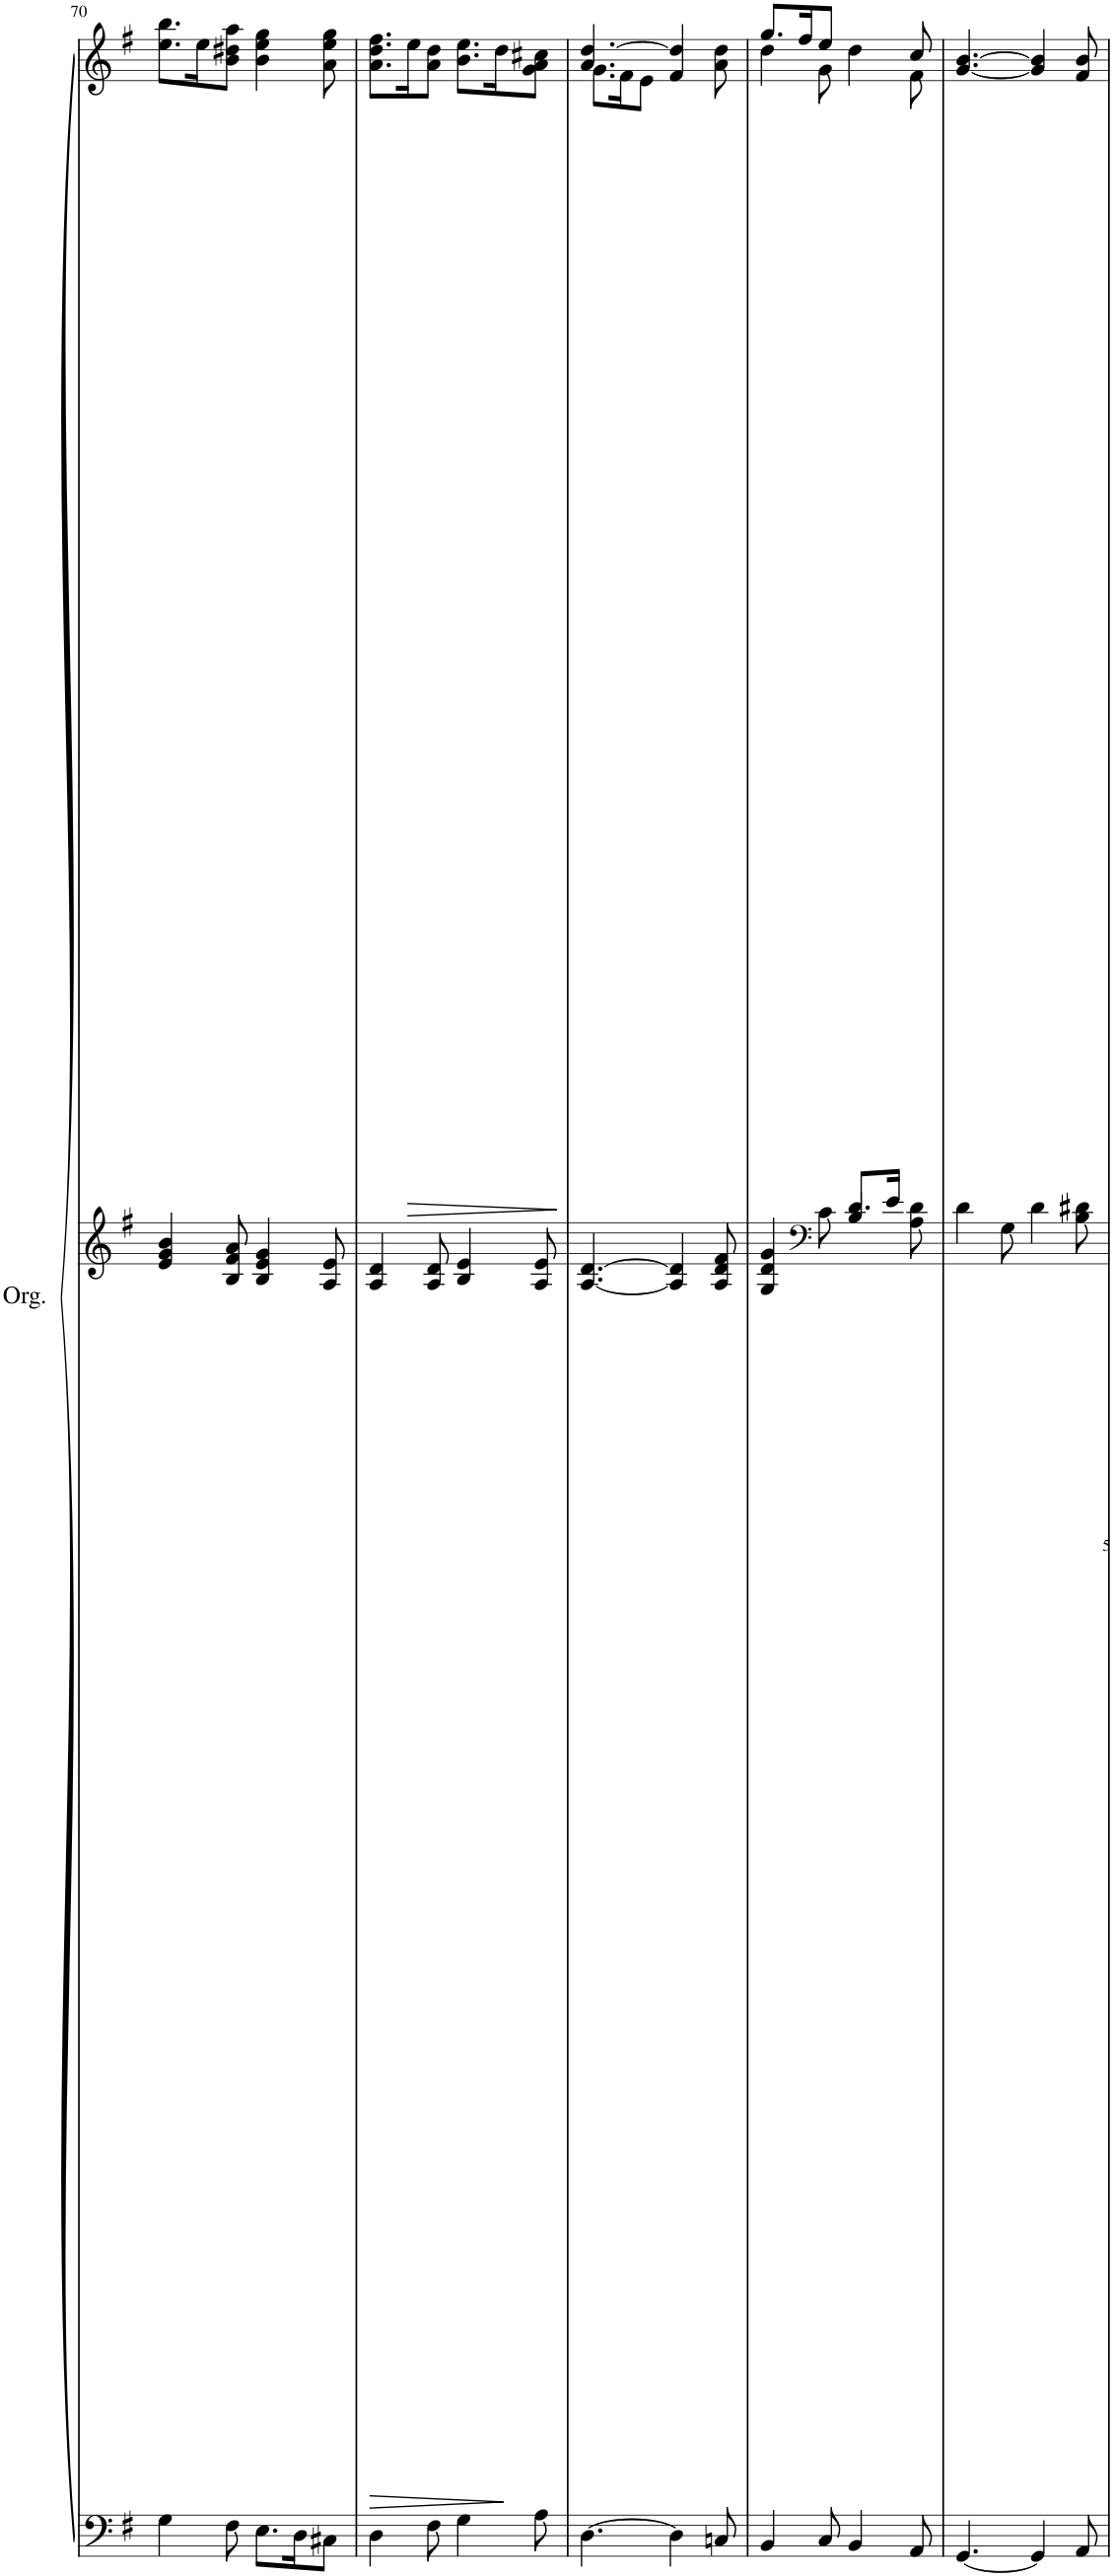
**kern	**kern	**kern	**dynam
*part1	*part1	*part1	*part1
*staff3	*staff2	*staff1	*staff1/2/3
*I"Organ	*	*	*
*I'Org.	*	*	*
!!LO:PB:g=z
*clefF4	*clefG2	*clefG2	*
*k[f#]	*k[f#]	*k[f#]	*
*M6/8	*M6/8	*M6/8	*
=70	=70	=70	=70
4G\	4e/ 4g/ 4b/	8.ee\ 8.bb\L	.
.	.	16ee\K	.
8F#\	8B/ 8f#/ 8a/	8b\ 8dd#X\ 8aa\J	.
8.E\L	4B/ 4e/ 4g/	4b\ 4ee\ 4gg\	.
16D\K	.	.	.
8C#X\J	8A/ 8e/	8a\ 8ee\ 8gg\	.
=71	=71	=71	=71
4D\	4A/ 4d/	8.a\ 8.dd\ 8.ff#\L	.
!	!	!	!LO:HP:b
.	.	16ee\K	>
8F#\	8A/ 8d/	8a\ 8dd\J	.
4G\	4B/ 4e/	8.b\ 8.ee\L	.
.	.	16dd\K	.
8A\	8A/ 8e/	8g\ 8a\ 8cc#X\J	.
.	.	.	]
=72	=72	=72	=72
*	*	*^	*
[4.D\	[4.A/ [4.d/	4.a/ [4.dd/	8.g\L	.
.	.	.	16f#\K	.
.	.	.	8e\J	.
4D\]	4A/] 4d/]	4f#/ 4dd/]	4.ryy	.
8Cn/	8A/ 8d/ 8f#/	8a\ 8dd\	.	.
=73	=73	=73	=73	=73
*	*^	*	*	*
4BB/	4G/ 4d/ 4g/	4.ryy	8.gg/L	4dd\	.
.	.	.	16ff#/K	.	.
*	*clefF4	*	*	*	*
8C/	8c\	.	8ee/J	8g\	.
4BB/	4B/	8.d/L	4dd\	4ryy	.
.	.	16e/Jk	.	.	.
8AA/	8A\ 8d\	8ryy	8cc/	8f#\	.
*	*v	*v	*	*	*
*	*	*v	*v	*
=74	=74	=74	=74
[4.GG/	4d\	[4.g/ [4.b/	.
.	8G\	.	.
4GG/]	4d\	4g/] 4b/]	.
8AA/	8B\ 8d#X\	8f#/ 8b/	.
=	=	=	=
*-	*-	*-	*-
